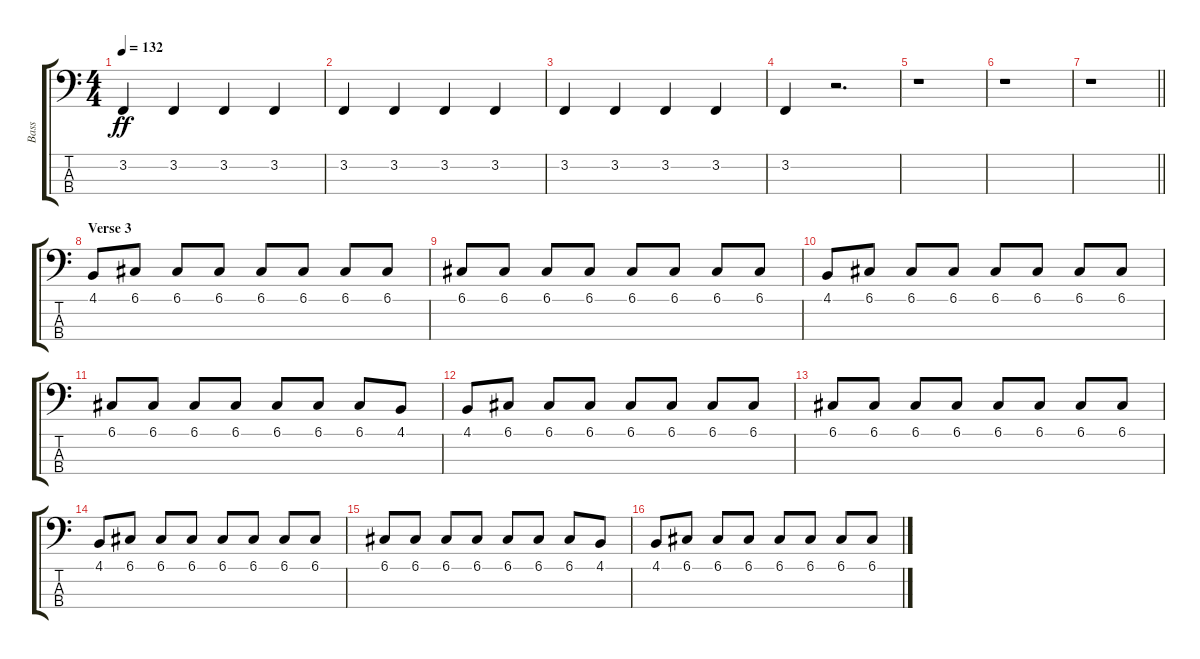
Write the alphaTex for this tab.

\track ("Bass" "Bass") {instrument lead8bassandlead}
\staff {score tabs}
\tuning (G2 D2 A1 E1) {hide}
\ts (4 4)
\tempo 132
\clef f4
\ks c
3.2.4{dy ff} 3.2.4 3.2.4 3.2.4 |
3.2.4 3.2.4 3.2.4 3.2.4 |
3.2.4 3.2.4 3.2.4 3.2.4 |
3.2.4 r.2{d} |
r.1 |
r.1 |
\barLineRight lightlight
r.1 |
\section ("" "Verse 3")
4.1.8 6.1.8 6.1.8 6.1.8 6.1.8 6.1.8 6.1.8 6.1.8 |
6.1.8 6.1.8 6.1.8 6.1.8 6.1.8 6.1.8 6.1.8 6.1.8 |
4.1.8 6.1.8 6.1.8 6.1.8 6.1.8 6.1.8 6.1.8 6.1.8 |
6.1.8 6.1.8 6.1.8 6.1.8 6.1.8 6.1.8 6.1.8 4.1.8 |
4.1.8 6.1.8 6.1.8 6.1.8 6.1.8 6.1.8 6.1.8 6.1.8 |
6.1.8 6.1.8 6.1.8 6.1.8 6.1.8 6.1.8 6.1.8 6.1.8 |
4.1.8 6.1.8 6.1.8 6.1.8 6.1.8 6.1.8 6.1.8 6.1.8 |
6.1.8 6.1.8 6.1.8 6.1.8 6.1.8 6.1.8 6.1.8 4.1.8 |
4.1.8 6.1.8 6.1.8 6.1.8 6.1.8 6.1.8 6.1.8 6.1.8
